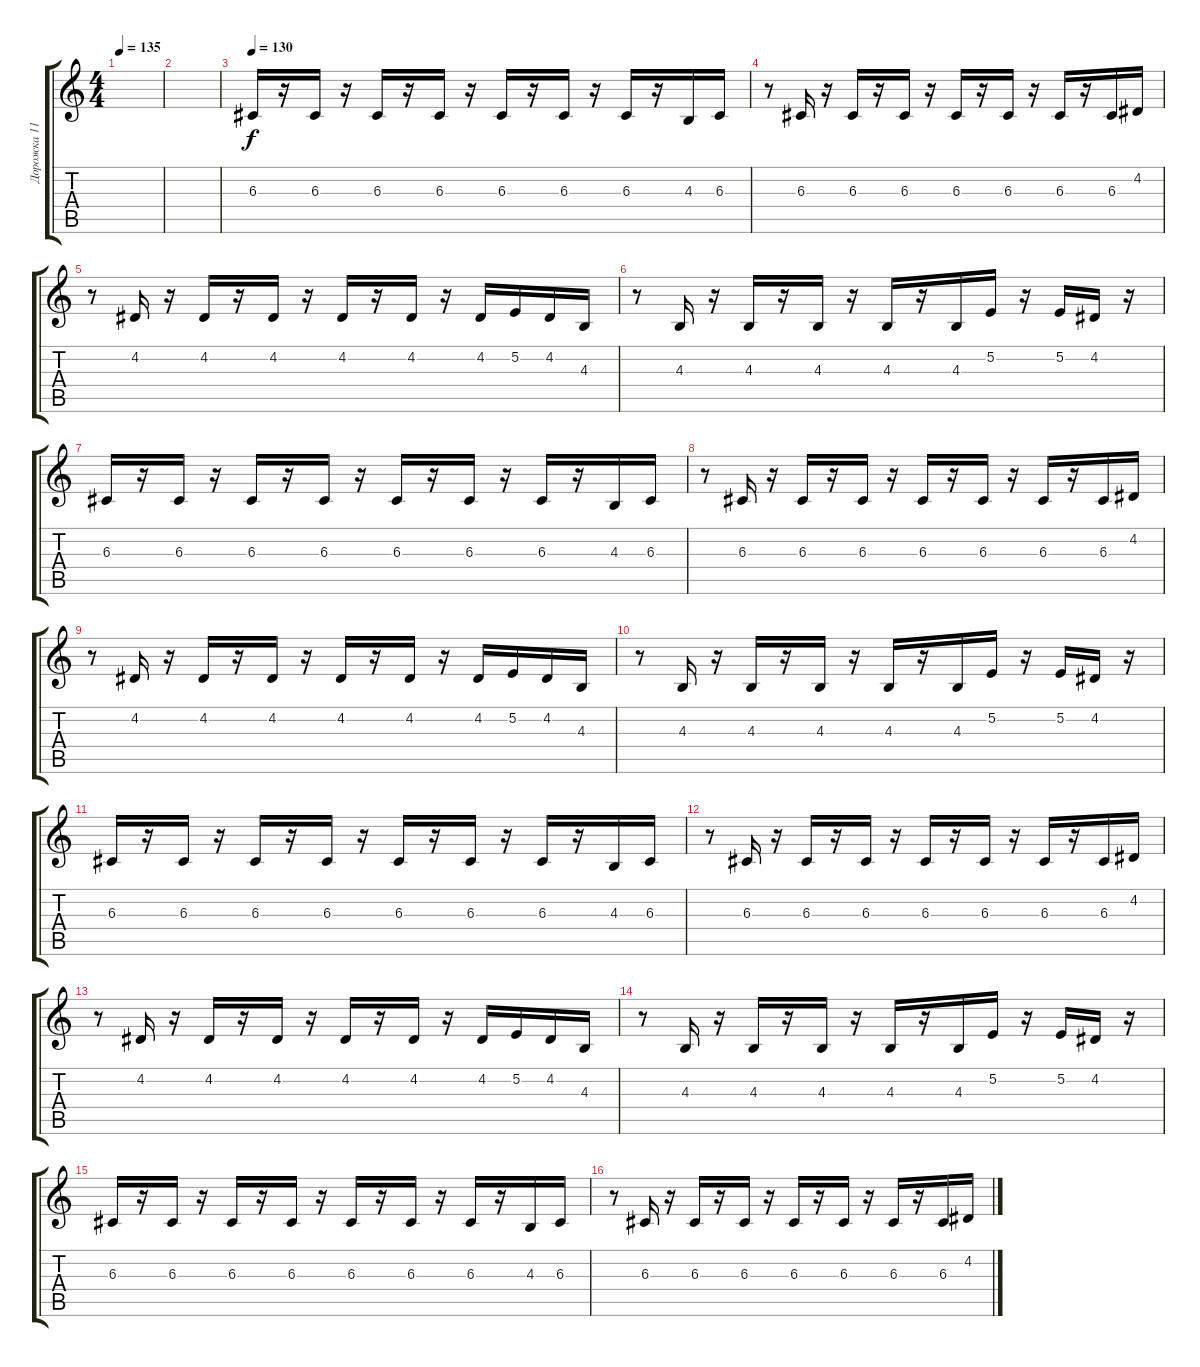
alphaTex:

\track ("Дорожка 11" "Дорожка 11") {instrument lead5charang}
\staff {score tabs}
\tuning (E4 B3 G3 D3 A2 E2) {hide}
\ts (4 4)
\tempo 135
\clef g2
\ks c
|
|
\tempo 130
6.3.16 r.16 6.3.16 r.16 6.3.16 r.16 6.3.16 r.16 6.3.16 r.16 6.3.16 r.16 6.3.16 r.16 4.3.16 6.3.16 |
r.8 6.3.16 r.16 6.3.16 r.16 6.3.16 r.16 6.3.16 r.16 6.3.16 r.16 6.3.16 r.16 6.3.16 4.2.16 |
r.8 4.2.16 r.16 4.2.16 r.16 4.2.16 r.16 4.2.16 r.16 4.2.16 r.16 4.2.16 5.2.16 4.2.16 4.3.16 |
r.8 4.3.16 r.16 4.3.16 r.16 4.3.16 r.16 4.3.16 r.16 4.3.16 5.2.16 r.16 5.2.16 4.2.16 r.16 |
6.3.16 r.16 6.3.16 r.16 6.3.16 r.16 6.3.16 r.16 6.3.16 r.16 6.3.16 r.16 6.3.16 r.16 4.3.16 6.3.16 |
r.8 6.3.16 r.16 6.3.16 r.16 6.3.16 r.16 6.3.16 r.16 6.3.16 r.16 6.3.16 r.16 6.3.16 4.2.16 |
r.8 4.2.16 r.16 4.2.16 r.16 4.2.16 r.16 4.2.16 r.16 4.2.16 r.16 4.2.16 5.2.16 4.2.16 4.3.16 |
r.8 4.3.16 r.16 4.3.16 r.16 4.3.16 r.16 4.3.16 r.16 4.3.16 5.2.16 r.16 5.2.16 4.2.16 r.16 |
6.3.16 r.16 6.3.16 r.16 6.3.16 r.16 6.3.16 r.16 6.3.16 r.16 6.3.16 r.16 6.3.16 r.16 4.3.16 6.3.16 |
r.8 6.3.16 r.16 6.3.16 r.16 6.3.16 r.16 6.3.16 r.16 6.3.16 r.16 6.3.16 r.16 6.3.16 4.2.16 |
r.8 4.2.16 r.16 4.2.16 r.16 4.2.16 r.16 4.2.16 r.16 4.2.16 r.16 4.2.16 5.2.16 4.2.16 4.3.16 |
r.8 4.3.16 r.16 4.3.16 r.16 4.3.16 r.16 4.3.16 r.16 4.3.16 5.2.16 r.16 5.2.16 4.2.16 r.16 |
6.3.16 r.16 6.3.16 r.16 6.3.16 r.16 6.3.16 r.16 6.3.16 r.16 6.3.16 r.16 6.3.16 r.16 4.3.16 6.3.16 |
r.8 6.3.16 r.16 6.3.16 r.16 6.3.16 r.16 6.3.16 r.16 6.3.16 r.16 6.3.16 r.16 6.3.16 4.2.16
